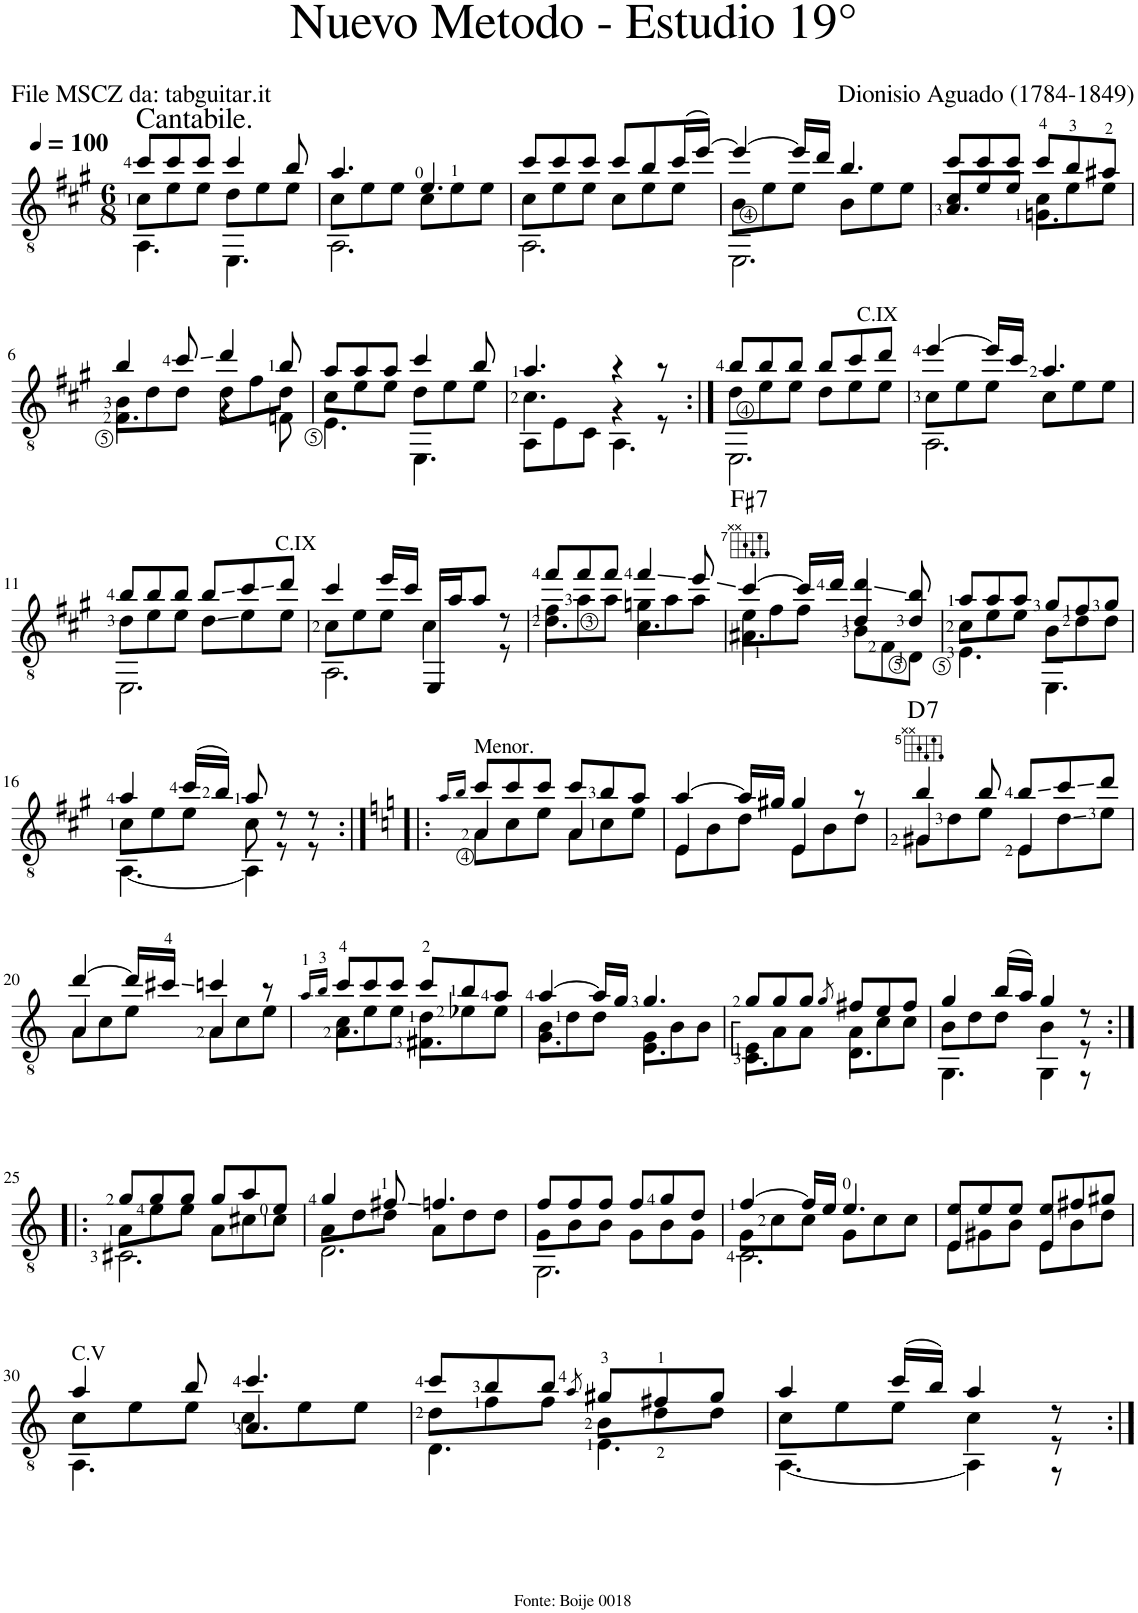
**kern	**harte
*part1	*part1
*staff1	*
*I"Guitar	*
*I'Guit.	*
*clefGv2	*
*k[f#c#g#]	*
*M6/8	*
*MM100	*
=1	=1
*^	*
*	*^	*
!LO:TX:a:t=Cantabile.	!	!	!
8cc#/L	8c#\L	4.AA\	.
8cc#/	8e\	.	.
8cc#/J	8e\J	.	.
4cc#/	8d\L	4.EE\	.
.	8e\	.	.
8b/	8e\J	.	.
=2	=2	=2	=2
4.a/	8c#\L	2.AA\	.
.	8e\	.	.
.	8e\J	.	.
4.e/	8c#\L	.	.
.	8e\	.	.
.	8e\J	.	.
=3	=3	=3	=3
8cc#/L	8c#\L	2.AA\	.
8cc#/	8e\	.	.
8cc#/J	8e\J	.	.
8cc#/L	8c#\L	.	.
8b/	8e\	.	.
(16cc#/L	8e\J	.	.
[16ee/JJ)	.	.	.
=4	=4	=4	=4
4ee/_	8B\L	2.EE\	.
.	8e\	.	.
16ee/LL]	8e\J	.	.
16dd/JJ	.	.	.
4.b/	8B\L	.	.
.	8e\	.	.
.	8e\J	.	.
=5	=5	=5	=5
8cc#/L	8c#/L	4.A/	.
8cc#/	8e/	.	.
8cc#/J	8e/J	.	.
8cc#/L	8c#\L	4.Gn\	.
8b/	8e\	.	.
8a#X/J	8e\J	.	.
!!LO:LB:g=z	!!	!!
=6	=6	=6	=6
4b/	8B\L	4.F#\	.
.	8d\	.	.
8cc#/	8d\J	.	.
4dd/	8d\L	4r	.
.	8f#\	.	.
8b/	8d\J	8Fn\	.
=7	=7	=7	=7
8a/L	8c#\L	4.E\	.
8a/	8e\	.	.
8a/J	8e\J	.	.
4cc#/	8d\L	4.EE\	.
.	8e\	.	.
8b/	8e\J	.	.
=8	=8	=8	=8
4.a/	4.c#\	8AA\L	.
.	.	8E\	.
.	.	8C#\J	.
4r	4r	4.AA\	.
8r	8r	.	.
=9:|!	=9:|!	=9:|!	=9:|!
8b/L	8d\L	2.EE\	.
8b/	8e\	.	.
8b/J	8e\J	.	.
8b/L	8d\L	.	.
8cc#/	8e\	.	.
8dd/J	8e\J	.	.
=10	=10	=10	=10
!LO:TX:a:t=C.IX	!	!	!
[4ee/	8c#\L	2.AA\	.
.	8e\	.	.
16ee/LL]	8e\J	.	.
16cc#/JJ	.	.	.
4.a/	8c#\L	.	.
.	8e\	.	.
.	8e\J	.	.
!!LO:LB:g=z	!!	!!
=11	=11	=11	=11
8b/L	8d\L	2.EE\	.
8b/	8e\	.	.
8b/J	8e\J	.	.
8b/L	8d\L	.	.
8cc#/	8e\	.	.
8dd/J	8e\J	.	.
=12	=12	=12	=12
!LO:TX:a:t=C.IX	!	!	!
4cc#/	8c#\L	2.AA\	.
.	8e\	.	.
16ee/LL	8e\J	.	.
16cc#/JJ	.	.	.
16EE/LL	4c#\	.	.
16a/J	.	.	.
8a/J	.	.	.
8r	8r	.	.
=13	=13	=13	=13
8ff#/L	8f#\L	4.d\	.
8ff#/	8a\	.	.
8ff#/J	8a\J	.	.
4ff#/	8gn\L	4.c#\	.
.	8a\	.	.
8ee/	8a\J	.	.
=14	=14	=14	=14
!	!	!	!LO:H:kt=7
[4cc#/	8e\L	4.A#X\	F#:7
.	8f#\	.	.
16cc#/LL]	8f#\J	.	.
16dd/JJ	.	.	.
4d/ 4dd/	8B\L	4.ryy	.
.	8F#\	.	.
8d/ 8b/	8D\J	.	.
=15	=15	=15	=15
8a/L	8c#\L	4.E\	.
8a/	8e\	.	.
8a/J	8e\J	.	.
8g#/L	8B\L	4.EE\	.
8f#/	8d\	.	.
8g#/J	8d\J	.	.
!!LO:LB:g=z	!!	!!
=16	=16	=16	=16
4a/	8c#\L	[4.AA\	.
.	8e\	.	.
(16cc#/LL	8e\J	.	.
16b/JJ)	.	.	.
8a/	8c#\	4AA\]	.
8r	8r	.	.
8r	8r	8ryy	.
=17:|!|:	=17:|!|:	=17:|!|:	=17:|!|:
*k[]	*	*	*
16qa/LL	.	.	.
16qb/JJ	.	.	.
!LO:TX:a:t=Menor.	!	!	!
8cc/L	8A\L	4.A/	.
8cc/	8c\	.	.
8cc/J	8e\J	.	.
8cc/L	8A\L	4.A/	.
8b/	8c\	.	.
8a/J	8e\J	.	.
=18	=18	=18	=18
[4a/	8E\L	4.E/	.
.	8B\	.	.
16a/LL]	8d\J	.	.
16g#X/JJ	.	.	.
4g#/	8E\L	4.E/	.
.	8B\	.	.
8r	8d\J	.	.
=19	=19	=19	=19
!	!	!	!LO:H:kt=7
4b/	8G#X\L	4.G#/	D:7
.	8d\	.	.
8b/	8e\J	.	.
8b/L	8E\L	4.E/	.
8cc/	8d\	.	.
8dd/J	8e\J	.	.
!!LO:LB:g=z	!!	!!
=20	=20	=20	=20
[4dd/	8A\L	4.A/	.
.	8c\	.	.
16dd/LL]	8e\J	.	.
16cc#X/JJ	.	.	.
4ccn/	8A\L	4.A/	.
.	8c\	.	.
8r	8e\J	.	.
=21	=21	=21	=21
16qa/LL	.	.	.
16qb/JJ	.	.	.
8cc/L	8c\L	4.A\	.
8cc/	8e\	.	.
8cc/J	8e\J	.	.
8cc/L	8d\L	4.F#X\	.
8b/	8e-X\	.	.
8a/J	8e-\J	.	.
=22	=22	=22	=22
[4a/	8B\L	4.G\	.
.	8d\	.	.
16a/LL]	8d\J	.	.
16g/JJ	.	.	.
4.g/	8G\L	4.E\	.
.	8B\	.	.
.	8B\J	.	.
=23	=23	=23	=23
8g/L	8E:\L	4.C\	.
8g/	8A\	.	.
8g/J	8A\J	.	.
8qg/	.	.	.
8f#X/L	8A\L	4.D\	.
8e/	8c\	.	.
8f#/J	8c\J	.	.
=24	=24	=24	=24
4g/	8B\L	4.GG\	.
.	8d\	.	.
(16b/LL	8d\J	.	.
16a/JJ)	.	.	.
4g/	4B\	4GG\	.
8r	8r	8r	.
!!LO:LB:g=z	!!	!!
=25:|!|:	=25:|!|:	=25:|!|:	=25:|!|:
8g/L	8A\L	2.C#X\	.
8g/	8e\	.	.
8g/J	8e\J	.	.
8g/L	8A\L	.	.
8a/	8c#X\	.	.
8e/J	8c#\J	.	.
=26	=26	=26	=26
4g/	8A\L	2.D\	.
.	8d\	.	.
8f#X/	8d\J	.	.
4.fn/	8A\L	.	.
.	8d\	.	.
.	8d\J	.	.
=27	=27	=27	=27
8f/L	8G\L	2.GG\	.
8f/	8B\	.	.
8f/J	8B\J	.	.
8f/L	8G\L	.	.
8g/	8B\	.	.
8d/J	8G\J	.	.
=28	=28	=28	=28
[4f/	8G\L	2.C\	.
.	8c\	.	.
16f/LL]	8c\J	.	.
16e/JJ	.	.	.
4.e/	8G\L	.	.
.	8c\	.	.
.	8c\J	.	.
=29	=29	=29	=29
8e/L	8E\L	4.E/	.
8e/	8G#X\	.	.
8e/J	8B\J	.	.
8e/L	8E\L	4.E/	.
8f#X/	8B\	.	.
8g#X/J	8d\J	.	.
!!LO:LB:g=z	!!	!!
=30	=30	=30	=30
!LO:TX:a:t=C.V	!	!	!
4a/	8c\L	4.AA\	.
.	8e\	.	.
8b/	8e\J	.	.
4.cc/	8c\L	4.A/	.
.	8e\	.	.
.	8e\J	.	.
=31	=31	=31	=31
8cc/L	8d\L	4.D\	.
8b/	8f\	.	.
8b/J	8f\J	.	.
8qa/	.	.	.
8g#X/L	8B\L	4.E\	.
8f#X/	8d\	.	.
8g#/J	8d\J	.	.
=32	=32	=32	=32
4a/	8c\L	[4.AA\	.
.	8e\	.	.
(16cc/LL	8e\J	.	.
16b/JJ)	.	.	.
4a/	4c\	4AA\]	.
8r	8r	8r	.
*v	*v	*v	*
=:|!	=:|!
*-	*-
